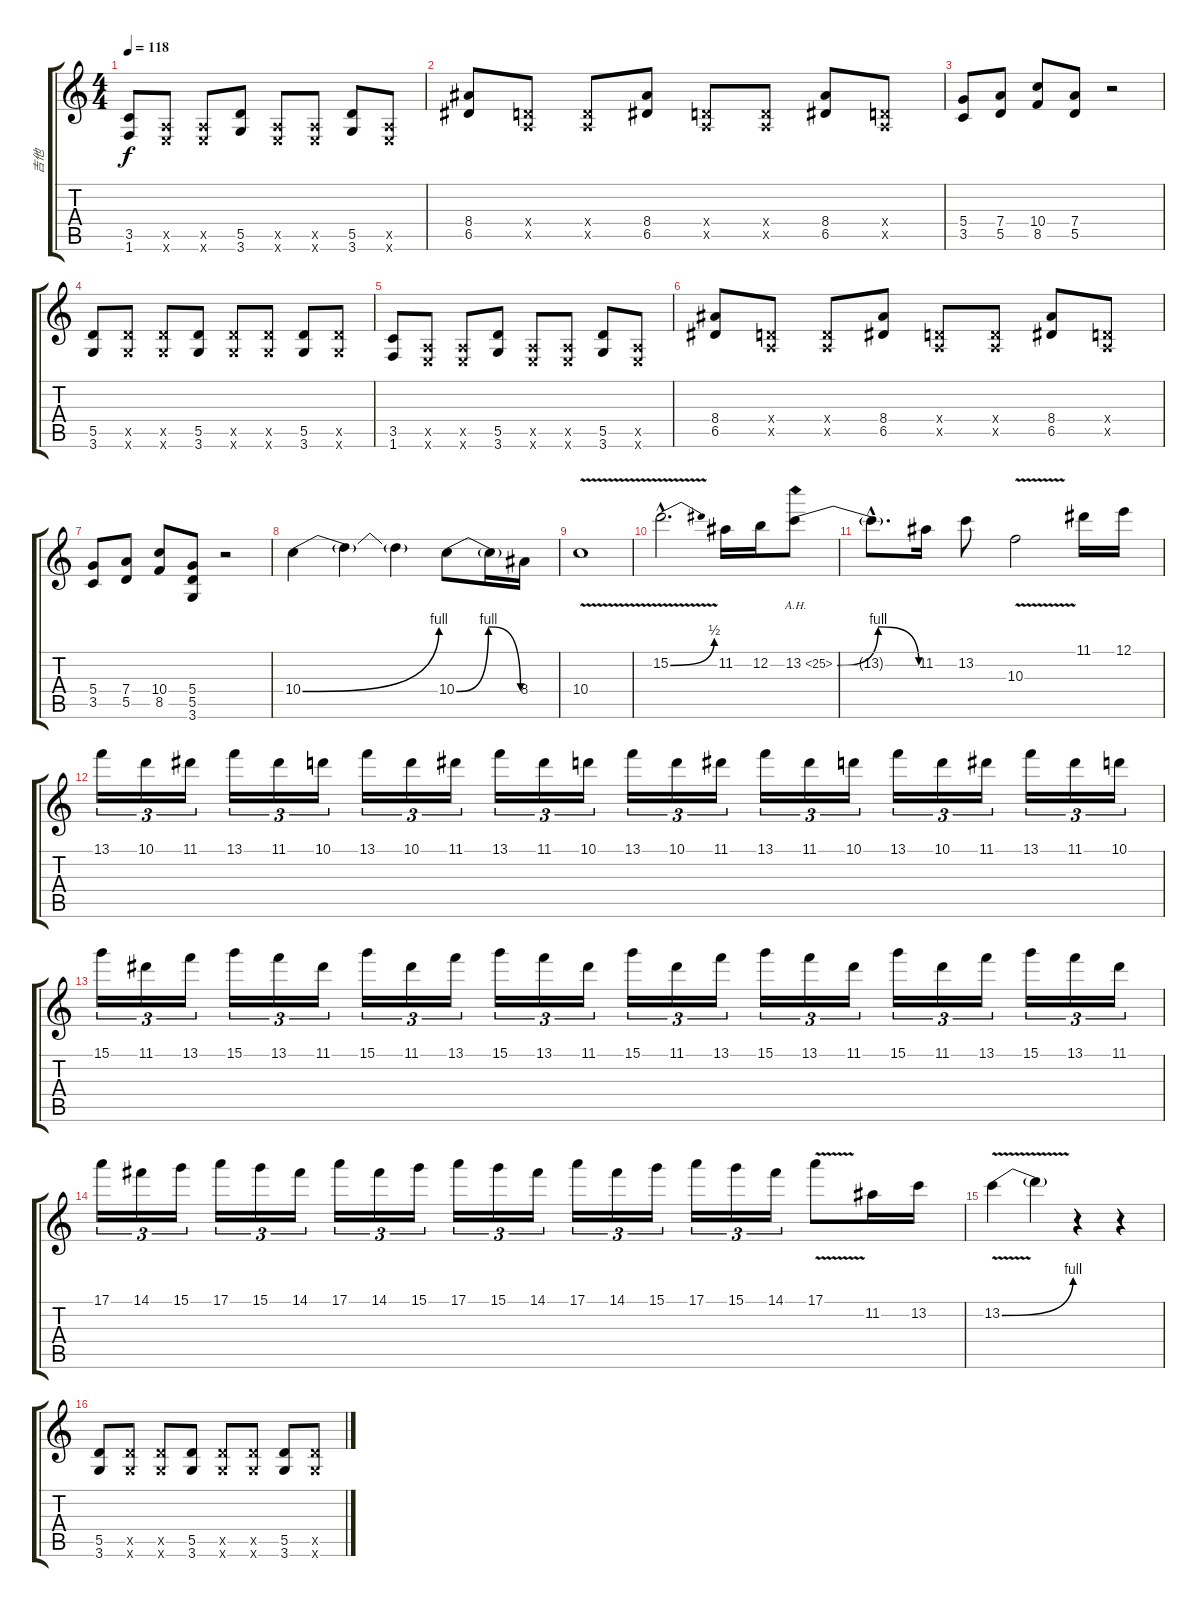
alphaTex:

\track ("吉他" "吉他") {instrument distortionguitar}
\staff {score tabs}
\tuning (E4 B3 G3 D3 A2 E2) {hide}
\ts (4 4)
\tempo 118
\clef g2
\ks c
(3.5 1.6).8{dy f} (0.5{x} 0.6{x}).8 (0.5{x} 0.6{x}).8 (5.5 3.6).8 (0.5{x} 0.6{x}).8 (0.5{x} 0.6{x}).8 (5.5 3.6).8 (0.5{x} 0.6{x}).8 |
(8.4 6.5).8 (0.4{x} 0.5{x}).8 (0.4{x} 0.5{x}).8 (8.4 6.5).8 (0.4{x} 0.5{x}).8 (0.4{x} 0.5{x}).8 (8.4 6.5).8 (0.4{x} 0.5{x}).8 |
(5.4 3.5).8 (7.4 5.5).8 (10.4 8.5).8 (7.4 5.5).8 r.2 |
(5.5 3.6).8 (5.5{x} 3.6{x}).8 (5.5{x} 3.6{x}).8 (5.5 3.6).8 (5.5{x} 3.6{x}).8 (5.5{x} 3.6{x}).8 (5.5 3.6).8 (5.5{x} 3.6{x}).8 |
(3.5 1.6).8 (0.5{x} 0.6{x}).8 (0.5{x} 0.6{x}).8 (5.5 3.6).8 (0.5{x} 0.6{x}).8 (0.5{x} 0.6{x}).8 (5.5 3.6).8 (0.5{x} 0.6{x}).8 |
(8.4 6.5).8 (0.4{x} 0.5{x}).8 (0.4{x} 0.5{x}).8 (8.4 6.5).8 (0.4{x} 0.5{x}).8 (0.4{x} 0.5{x}).8 (8.4 6.5).8 (0.4{x} 0.5{x}).8 |
(5.4 3.5).8 (7.4 5.5).8 (10.4 8.5).8 (5.4 5.5 3.6).8 r.2 |
10.4{be (bend 0 0 60 4)}.4 10.4{t}.4 10.4{t}.4 10.4{be (bendrelease 0 0 30 4 30 4 60 0)}.8 10.4{t}.16 8.4.16 |
10.4{v}.1 |
15.2{be (bend 0 0 60 2) v hac}.2{d} 11.2.16 12.2.16 13.2{be (bendrelease 0 0 30 4 30 4 60 0) ah 12}.8 |
13.2{hac t}.8{d} 11.2.16 13.2.8 10.3{v}.2 11.1.16 12.1.16 |
13.1.16{tu (3 2)} 10.1.16{tu (3 2)} 11.1.16{tu (3 2)} 13.1.16{tu (3 2)} 11.1.16{tu (3 2)} 10.1.16{tu (3 2)} 13.1.16{tu (3 2)} 10.1.16{tu (3 2)} 11.1.16{tu (3 2)} 13.1.16{tu (3 2)} 11.1.16{tu (3 2)} 10.1.16{tu (3 2)} 13.1.16{tu (3 2)} 10.1.16{tu (3 2)} 11.1.16{tu (3 2)} 13.1.16{tu (3 2)} 11.1.16{tu (3 2)} 10.1.16{tu (3 2)} 13.1.16{tu (3 2)} 10.1.16{tu (3 2)} 11.1.16{tu (3 2)} 13.1.16{tu (3 2)} 11.1.16{tu (3 2)} 10.1.16{tu (3 2)} |
15.1.16{tu (3 2)} 11.1.16{tu (3 2)} 13.1.16{tu (3 2)} 15.1.16{tu (3 2)} 13.1.16{tu (3 2)} 11.1.16{tu (3 2)} 15.1.16{tu (3 2)} 11.1.16{tu (3 2)} 13.1.16{tu (3 2)} 15.1.16{tu (3 2)} 13.1.16{tu (3 2)} 11.1.16{tu (3 2)} 15.1.16{tu (3 2)} 11.1.16{tu (3 2)} 13.1.16{tu (3 2)} 15.1.16{tu (3 2)} 13.1.16{tu (3 2)} 11.1.16{tu (3 2)} 15.1.16{tu (3 2)} 11.1.16{tu (3 2)} 13.1.16{tu (3 2)} 15.1.16{tu (3 2)} 13.1.16{tu (3 2)} 11.1.16{tu (3 2)} |
17.1.16{tu (3 2)} 14.1.16{tu (3 2)} 15.1.16{tu (3 2)} 17.1.16{tu (3 2)} 15.1.16{tu (3 2)} 14.1.16{tu (3 2)} 17.1.16{tu (3 2)} 14.1.16{tu (3 2)} 15.1.16{tu (3 2)} 17.1.16{tu (3 2)} 15.1.16{tu (3 2)} 14.1.16{tu (3 2)} 17.1.16{tu (3 2)} 14.1.16{tu (3 2)} 15.1.16{tu (3 2)} 17.1.16{tu (3 2)} 15.1.16{tu (3 2)} 14.1.16{tu (3 2)} 17.1{v}.8 11.2.16 13.2.16 |
13.2{be (bend 0 0 60 4) v}.4 13.2{t}.4 r.4 r.4 |
(5.5 3.6).8 (5.5{x} 3.6{x}).8 (5.5{x} 3.6{x}).8 (5.5 3.6).8 (5.5{x} 3.6{x}).8 (5.5{x} 3.6{x}).8 (5.5 3.6).8 (5.5{x} 3.6{x}).8
